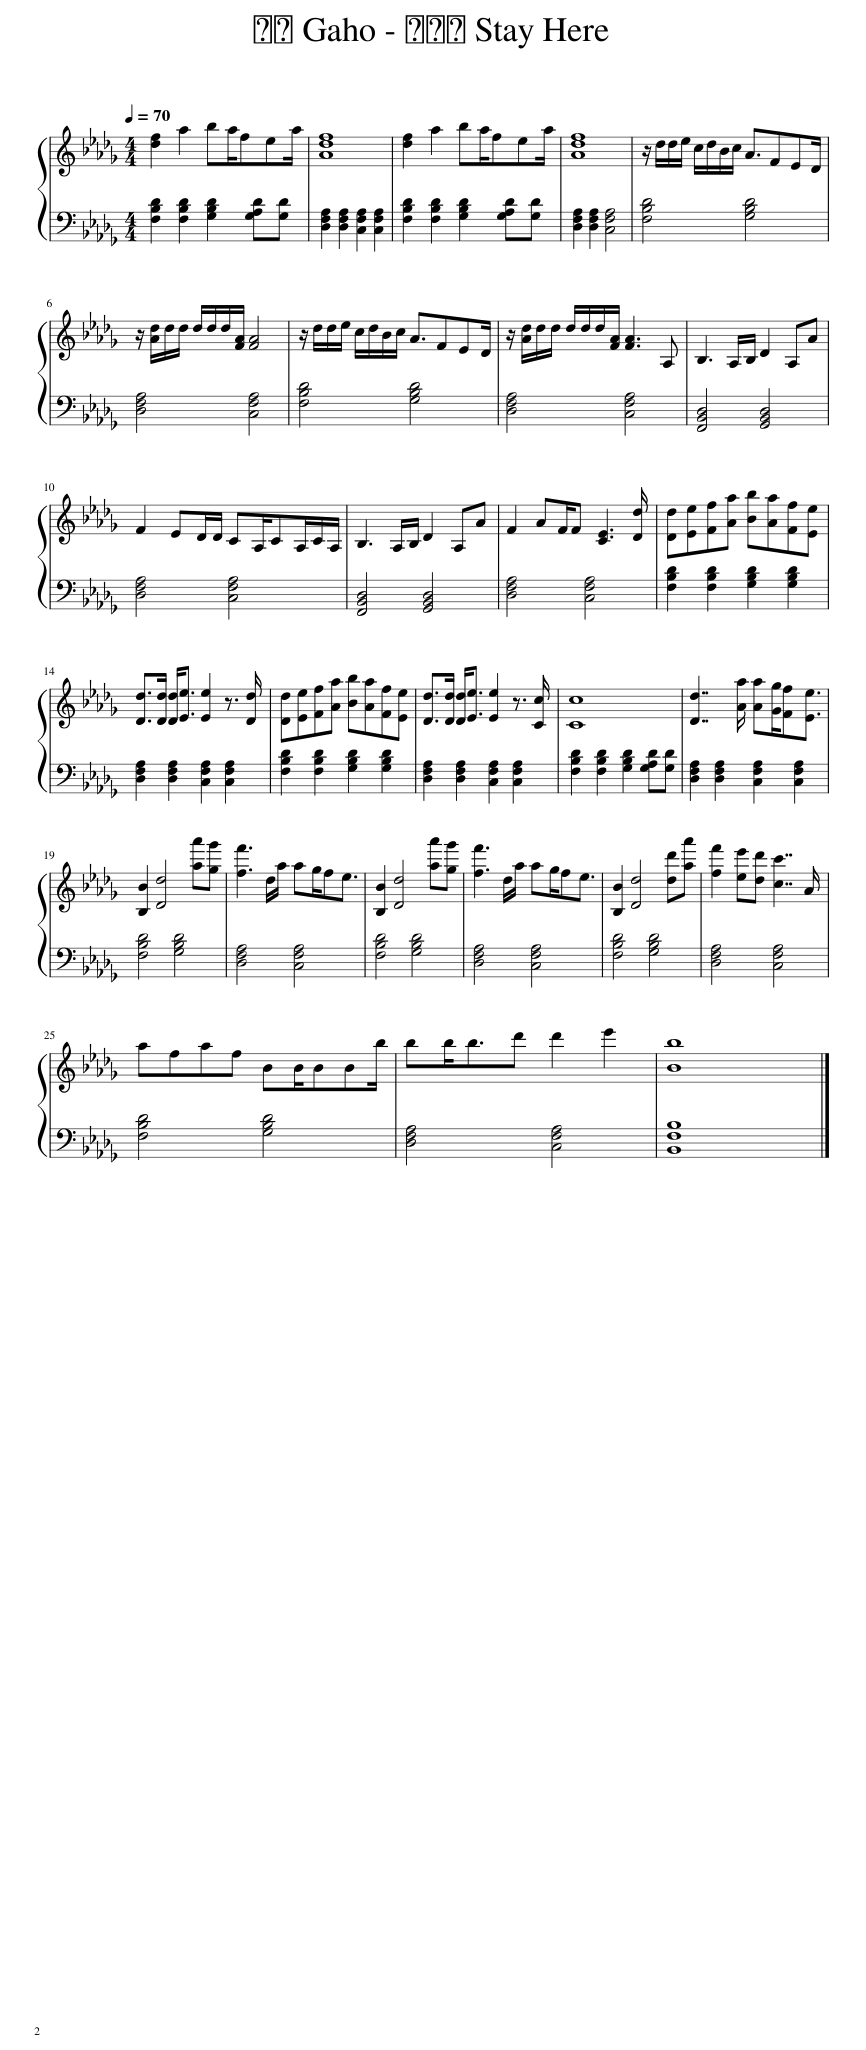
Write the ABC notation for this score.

X:1
%%score { 1 | 2 }
L:1/8
Q:1/4=70
M:4/4
I:linebreak $
K:Db
V:1 treble
V:2 bass
V:1
 [df]2 a2 ba/fea/ | [Adf]8 | [df]2 a2 ba/fea/ | [Adf]8 | z/ d/d/e/ c/d/B/c/ A3/2FED/ |$ %5
 z/ [Ad]/d/d/ d/d/d/[FA]/ [FA]4 | z/ d/d/e/ c/d/B/c/ A3/2FED/ | z/ [Ad]/d/d/ d/d/d/[FA]/ [FA]3 A, | B,3 A,/B,/ D2 A,A |$ F2 ED/D/ CA,/CA,/C/A,/ | %10
 B,3 A,/B,/ D2 A,A | F2 AF/F [CE]3 [Dd]/ | [Dd][Ee][Ff][Aa] [Bb][Aa][Ff][Ee] |$ [Dd]>[Dd] [Dd]<[Ee] [Ee]2 z3/2 [Dd]/ | [Dd][Ee][Ff][Aa] [Bb][Aa][Ff][Ee] | %15
 [Dd]>[Dd] [Dd]<[Ee] [Ee]2 z3/2 [Cc]/ | [Cc]8 | [Dd]7/2 [Aa]/ [Aa][Gg]/[Ff][Ee]3/2 |$ [B,B]2 [Dd]4 [aa'][gg'] | [ff']3 d/a/ ag/fe3/2 | %20
 [B,B]2 [Dd]4 [aa'][gg'] | [ff']3 d/a/ ag/fe3/2 | [B,B]2 [Dd]4 [dd'][aa'] | [ff']2 [ee'][dd'] [cc']7/2 A/ |$ afaf BB/BBb/ | %25
 bb<bd' d'2 e'2 | [Bb]8 |] %27
V:2
 [F,B,D]2 [F,B,D]2 [G,B,D]2 [G,A,D][G,D] | [D,F,A,]2 [D,F,A,]2 [C,F,A,]2 [C,F,A,]2 | [F,B,D]2 [F,B,D]2 [G,B,D]2 [G,A,D][G,D] | [D,F,A,]2 [D,F,A,]2 [C,F,A,]4 | [F,B,D]4 [G,B,D]4 |$ %5
 [D,F,A,]4 [C,F,A,]4 | [F,B,D]4 [G,B,D]4 | [D,F,A,]4 [C,F,A,]4 | [F,,B,,D,]4 [G,,B,,D,]4 |$ [D,F,A,]4 [C,F,A,]4 | %10
 [F,,B,,D,]4 [G,,B,,D,]4 | [D,F,A,]4 [C,F,A,]4 | [F,B,D]2 [F,B,D]2 [G,B,D]2 [G,B,D]2 |$ [D,F,A,]2 [D,F,A,]2 [C,F,A,]2 [C,F,A,]2 | [F,B,D]2 [F,B,D]2 [G,B,D]2 [G,B,D]2 | %15
 [D,F,A,]2 [D,F,A,]2 [C,F,A,]2 [C,F,A,]2 | [F,B,D]2 [F,B,D]2 [G,B,D]2 [G,A,D][G,D] | [D,F,A,]2 [D,F,A,]2 [C,F,A,]2 [C,F,A,]2 |$ [F,B,D]4 [G,B,D]4 | [D,F,A,]4 [C,F,A,]4 | %20
 [F,B,D]4 [G,B,D]4 | [D,F,A,]4 [C,F,A,]4 | [F,B,D]4 [G,B,D]4 | [D,F,A,]4 [C,F,A,]4 |$ [F,B,D]4 [G,B,D]4 | %25
 [D,F,A,]4 [C,F,A,]4 | [B,,F,B,]8 |] %27
